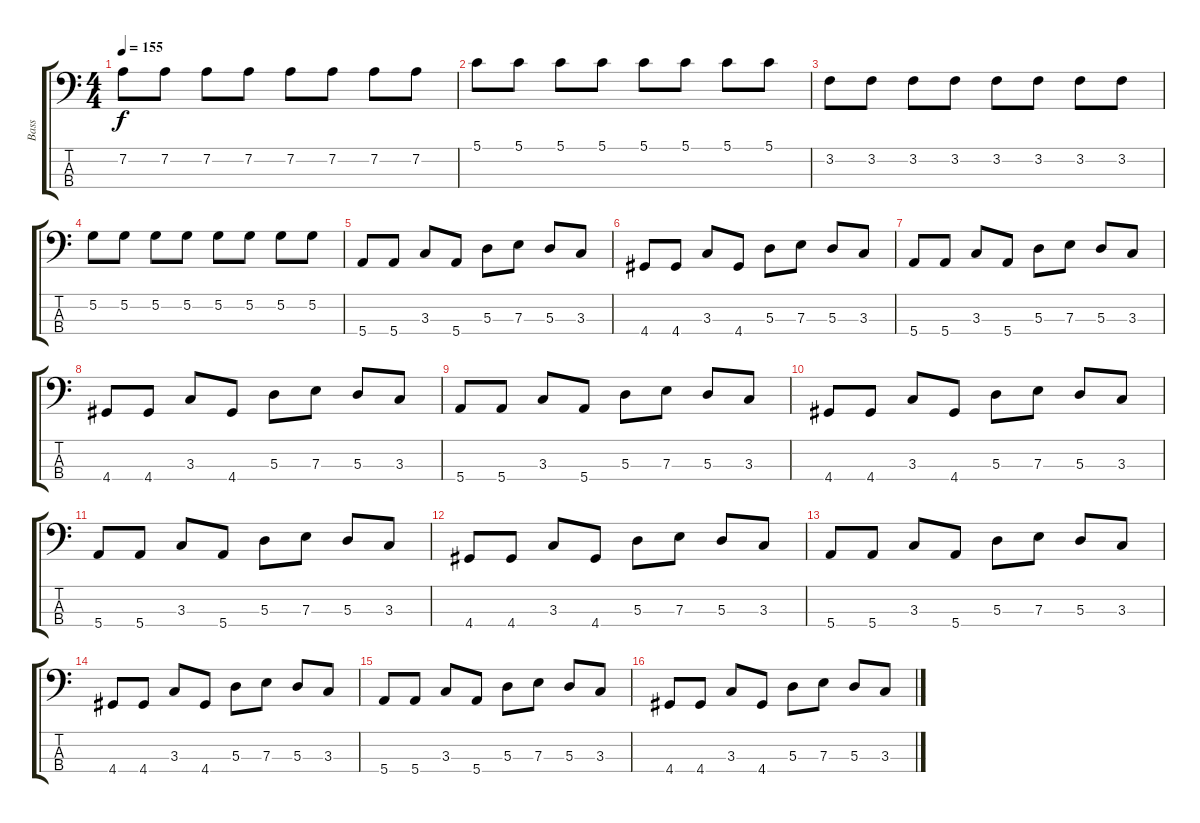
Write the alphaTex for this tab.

\track ("Bass" "Bass") {instrument electricbassfinger}
\staff {score tabs}
\tuning (G2 D2 A1 E1) {hide}
\ts (4 4)
\tempo 155
\clef f4
\ks c
7.2.8{dy f} 7.2.8 7.2.8 7.2.8 7.2.8 7.2.8 7.2.8 7.2.8 |
5.1.8 5.1.8 5.1.8 5.1.8 5.1.8 5.1.8 5.1.8 5.1.8 |
3.2.8 3.2.8 3.2.8 3.2.8 3.2.8 3.2.8 3.2.8 3.2.8 |
5.2.8 5.2.8 5.2.8 5.2.8 5.2.8 5.2.8 5.2.8 5.2.8 |
5.4.8 5.4.8 3.3.8 5.4.8 5.3.8 7.3.8 5.3.8 3.3.8 |
4.4.8 4.4.8 3.3.8 4.4.8 5.3.8 7.3.8 5.3.8 3.3.8 |
5.4.8 5.4.8 3.3.8 5.4.8 5.3.8 7.3.8 5.3.8 3.3.8 |
4.4.8 4.4.8 3.3.8 4.4.8 5.3.8 7.3.8 5.3.8 3.3.8 |
5.4.8 5.4.8 3.3.8 5.4.8 5.3.8 7.3.8 5.3.8 3.3.8 |
4.4.8 4.4.8 3.3.8 4.4.8 5.3.8 7.3.8 5.3.8 3.3.8 |
5.4.8 5.4.8 3.3.8 5.4.8 5.3.8 7.3.8 5.3.8 3.3.8 |
4.4.8 4.4.8 3.3.8 4.4.8 5.3.8 7.3.8 5.3.8 3.3.8 |
5.4.8 5.4.8 3.3.8 5.4.8 5.3.8 7.3.8 5.3.8 3.3.8 |
4.4.8 4.4.8 3.3.8 4.4.8 5.3.8 7.3.8 5.3.8 3.3.8 |
5.4.8 5.4.8 3.3.8 5.4.8 5.3.8 7.3.8 5.3.8 3.3.8 |
4.4.8 4.4.8 3.3.8 4.4.8 5.3.8 7.3.8 5.3.8 3.3.8
